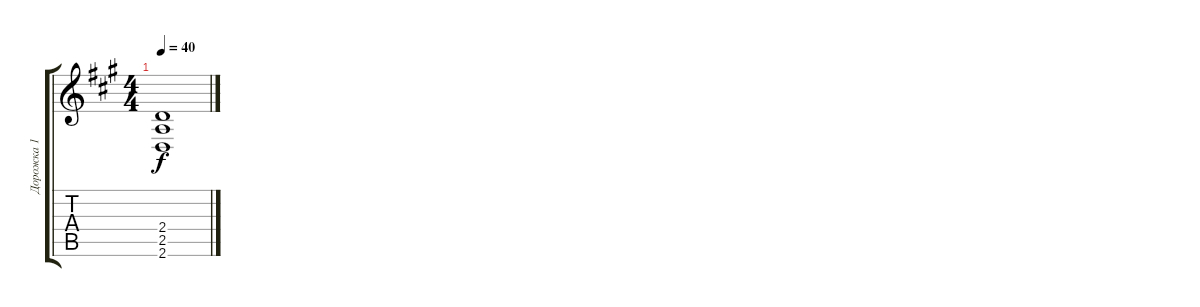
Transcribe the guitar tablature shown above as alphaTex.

\track ("Дорожка 1" "Дорожка 1") {instrument distortionguitar}
\staff {score tabs}
\tuning (D4 A3 F3 C3 G2 C2) {hide}
\ts (4 4)
\tempo 40
\clef g2
\ks a
(2.4{t} 2.5{t} 2.6{t}).1{dy f}
